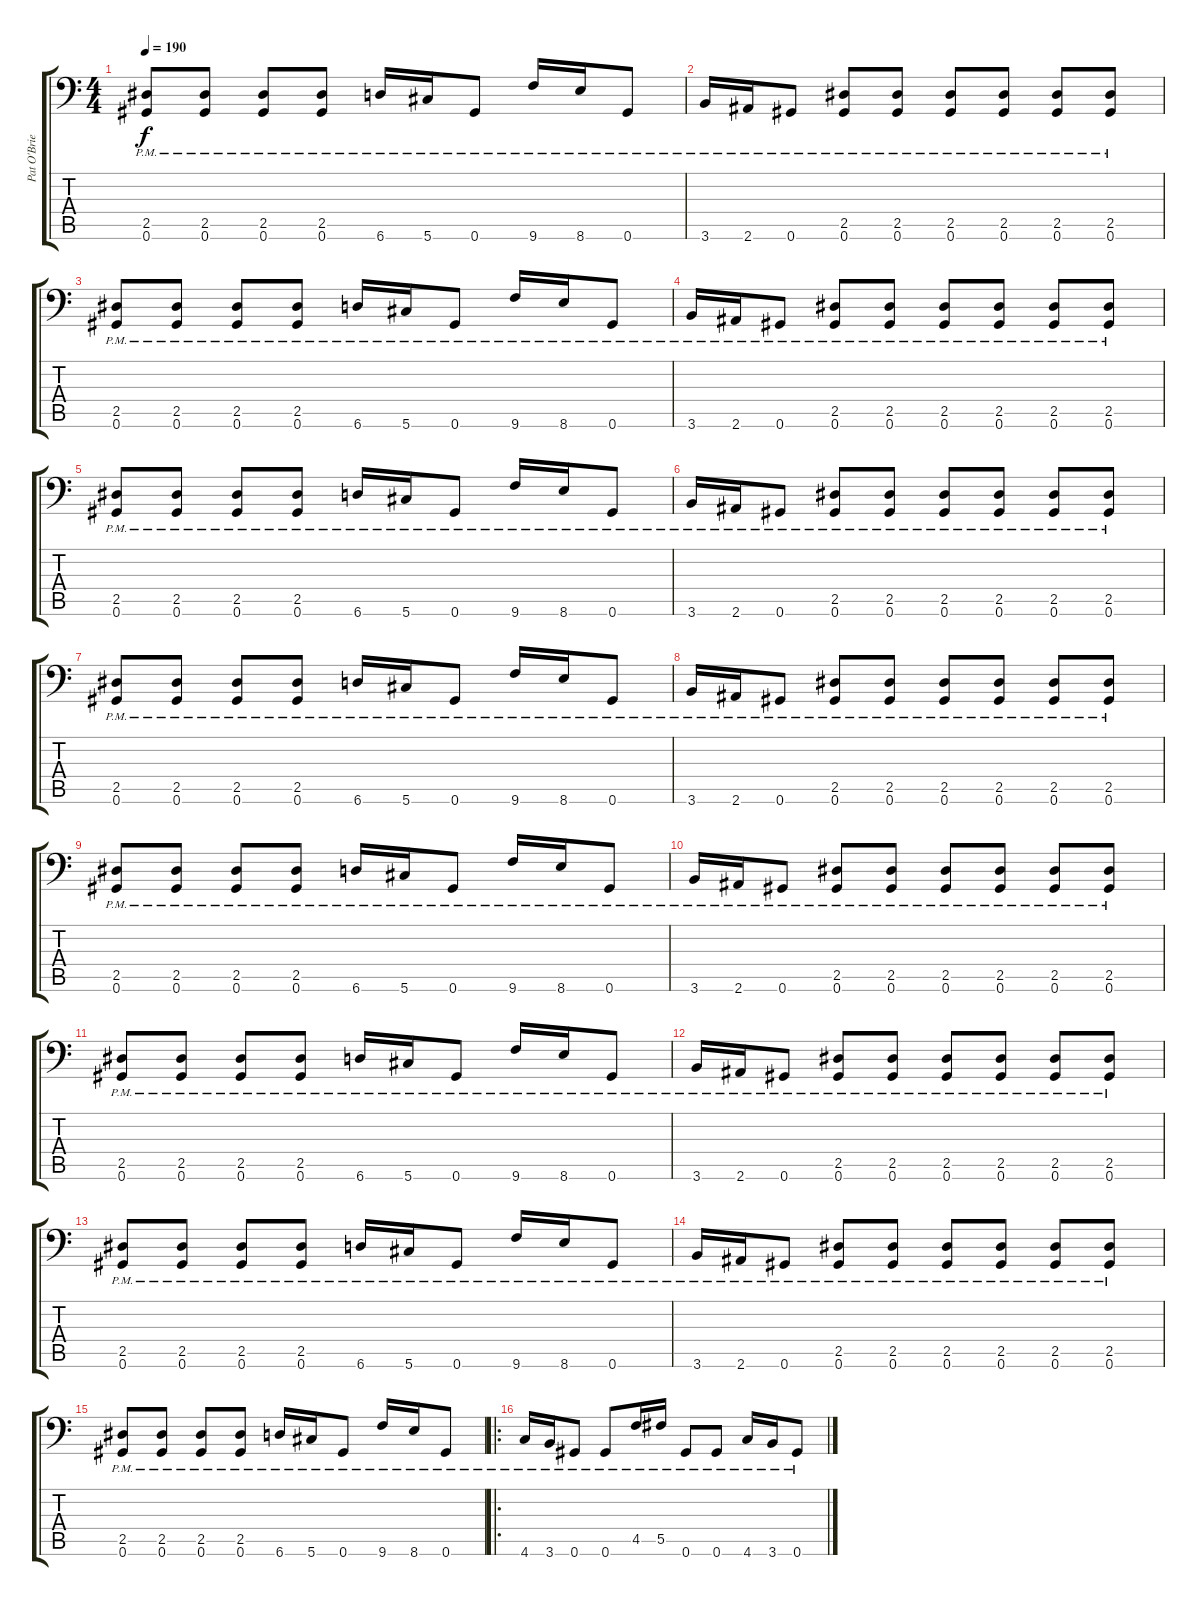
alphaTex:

\track ("Pat O'Brien" "Pat O'Brie") {instrument distortionguitar}
\staff {score tabs}
\tuning (Ab3 Eb3 B2 Gb2 Db2 Ab1) {hide}
\ts (4 4)
\tempo 190
\clef f4
\ks c
(2.5{pm} 0.6{pm}).8{dy f} (2.5{pm} 0.6{pm}).8 (2.5{pm} 0.6{pm}).8 (2.5{pm} 0.6{pm}).8 6.6{pm}.16 5.6{pm}.16 0.6{pm}.8 9.6{pm}.16 8.6{pm}.16 0.6{pm}.8 |
3.6{pm}.16 2.6{pm}.16 0.6{pm}.8 (2.5{pm} 0.6{pm}).8 (2.5{pm} 0.6{pm}).8 (2.5{pm} 0.6{pm}).8 (2.5{pm} 0.6{pm}).8 (2.5{pm} 0.6{pm}).8 (2.5{pm} 0.6{pm}).8 |
(2.5{pm} 0.6{pm}).8 (2.5{pm} 0.6{pm}).8 (2.5{pm} 0.6{pm}).8 (2.5{pm} 0.6{pm}).8 6.6{pm}.16 5.6{pm}.16 0.6{pm}.8 9.6{pm}.16 8.6{pm}.16 0.6{pm}.8 |
3.6{pm}.16 2.6{pm}.16 0.6{pm}.8 (2.5{pm} 0.6{pm}).8 (2.5{pm} 0.6{pm}).8 (2.5{pm} 0.6{pm}).8 (2.5{pm} 0.6{pm}).8 (2.5{pm} 0.6{pm}).8 (2.5{pm} 0.6{pm}).8 |
(2.5{pm} 0.6{pm}).8 (2.5{pm} 0.6{pm}).8 (2.5{pm} 0.6{pm}).8 (2.5{pm} 0.6{pm}).8 6.6{pm}.16 5.6{pm}.16 0.6{pm}.8 9.6{pm}.16 8.6{pm}.16 0.6{pm}.8 |
3.6{pm}.16 2.6{pm}.16 0.6{pm}.8 (2.5{pm} 0.6{pm}).8 (2.5{pm} 0.6{pm}).8 (2.5{pm} 0.6{pm}).8 (2.5{pm} 0.6{pm}).8 (2.5{pm} 0.6{pm}).8 (2.5{pm} 0.6{pm}).8 |
(2.5{pm} 0.6{pm}).8 (2.5{pm} 0.6{pm}).8 (2.5{pm} 0.6{pm}).8 (2.5{pm} 0.6{pm}).8 6.6{pm}.16 5.6{pm}.16 0.6{pm}.8 9.6{pm}.16 8.6{pm}.16 0.6{pm}.8 |
3.6{pm}.16 2.6{pm}.16 0.6{pm}.8 (2.5{pm} 0.6{pm}).8 (2.5{pm} 0.6{pm}).8 (2.5{pm} 0.6{pm}).8 (2.5{pm} 0.6{pm}).8 (2.5{pm} 0.6{pm}).8 (2.5{pm} 0.6{pm}).8 |
(2.5{pm} 0.6{pm}).8 (2.5{pm} 0.6{pm}).8 (2.5{pm} 0.6{pm}).8 (2.5{pm} 0.6{pm}).8 6.6{pm}.16 5.6{pm}.16 0.6{pm}.8 9.6{pm}.16 8.6{pm}.16 0.6{pm}.8 |
3.6{pm}.16 2.6{pm}.16 0.6{pm}.8 (2.5{pm} 0.6{pm}).8 (2.5{pm} 0.6{pm}).8 (2.5{pm} 0.6{pm}).8 (2.5{pm} 0.6{pm}).8 (2.5{pm} 0.6{pm}).8 (2.5{pm} 0.6{pm}).8 |
(2.5{pm} 0.6{pm}).8 (2.5{pm} 0.6{pm}).8 (2.5{pm} 0.6{pm}).8 (2.5{pm} 0.6{pm}).8 6.6{pm}.16 5.6{pm}.16 0.6{pm}.8 9.6{pm}.16 8.6{pm}.16 0.6{pm}.8 |
3.6{pm}.16 2.6{pm}.16 0.6{pm}.8 (2.5{pm} 0.6{pm}).8 (2.5{pm} 0.6{pm}).8 (2.5{pm} 0.6{pm}).8 (2.5{pm} 0.6{pm}).8 (2.5{pm} 0.6{pm}).8 (2.5{pm} 0.6{pm}).8 |
(2.5{pm} 0.6{pm}).8 (2.5{pm} 0.6{pm}).8 (2.5{pm} 0.6{pm}).8 (2.5{pm} 0.6{pm}).8 6.6{pm}.16 5.6{pm}.16 0.6{pm}.8 9.6{pm}.16 8.6{pm}.16 0.6{pm}.8 |
3.6{pm}.16 2.6{pm}.16 0.6{pm}.8 (2.5{pm} 0.6{pm}).8 (2.5{pm} 0.6{pm}).8 (2.5{pm} 0.6{pm}).8 (2.5{pm} 0.6{pm}).8 (2.5{pm} 0.6{pm}).8 (2.5{pm} 0.6{pm}).8 |
(2.5{pm} 0.6{pm}).8 (2.5{pm} 0.6{pm}).8 (2.5{pm} 0.6{pm}).8 (2.5{pm} 0.6{pm}).8 6.6{pm}.16 5.6{pm}.16 0.6{pm}.8 9.6{pm}.16 8.6{pm}.16 0.6{pm}.8 |
\ro
4.6{pm}.16 3.6{pm}.16 0.6{pm}.8 0.6{pm}.8 4.5{pm}.16 5.5{pm}.16 0.6{pm}.8 0.6{pm}.8 4.6{pm}.16 3.6{pm}.16 0.6{pm}.8
